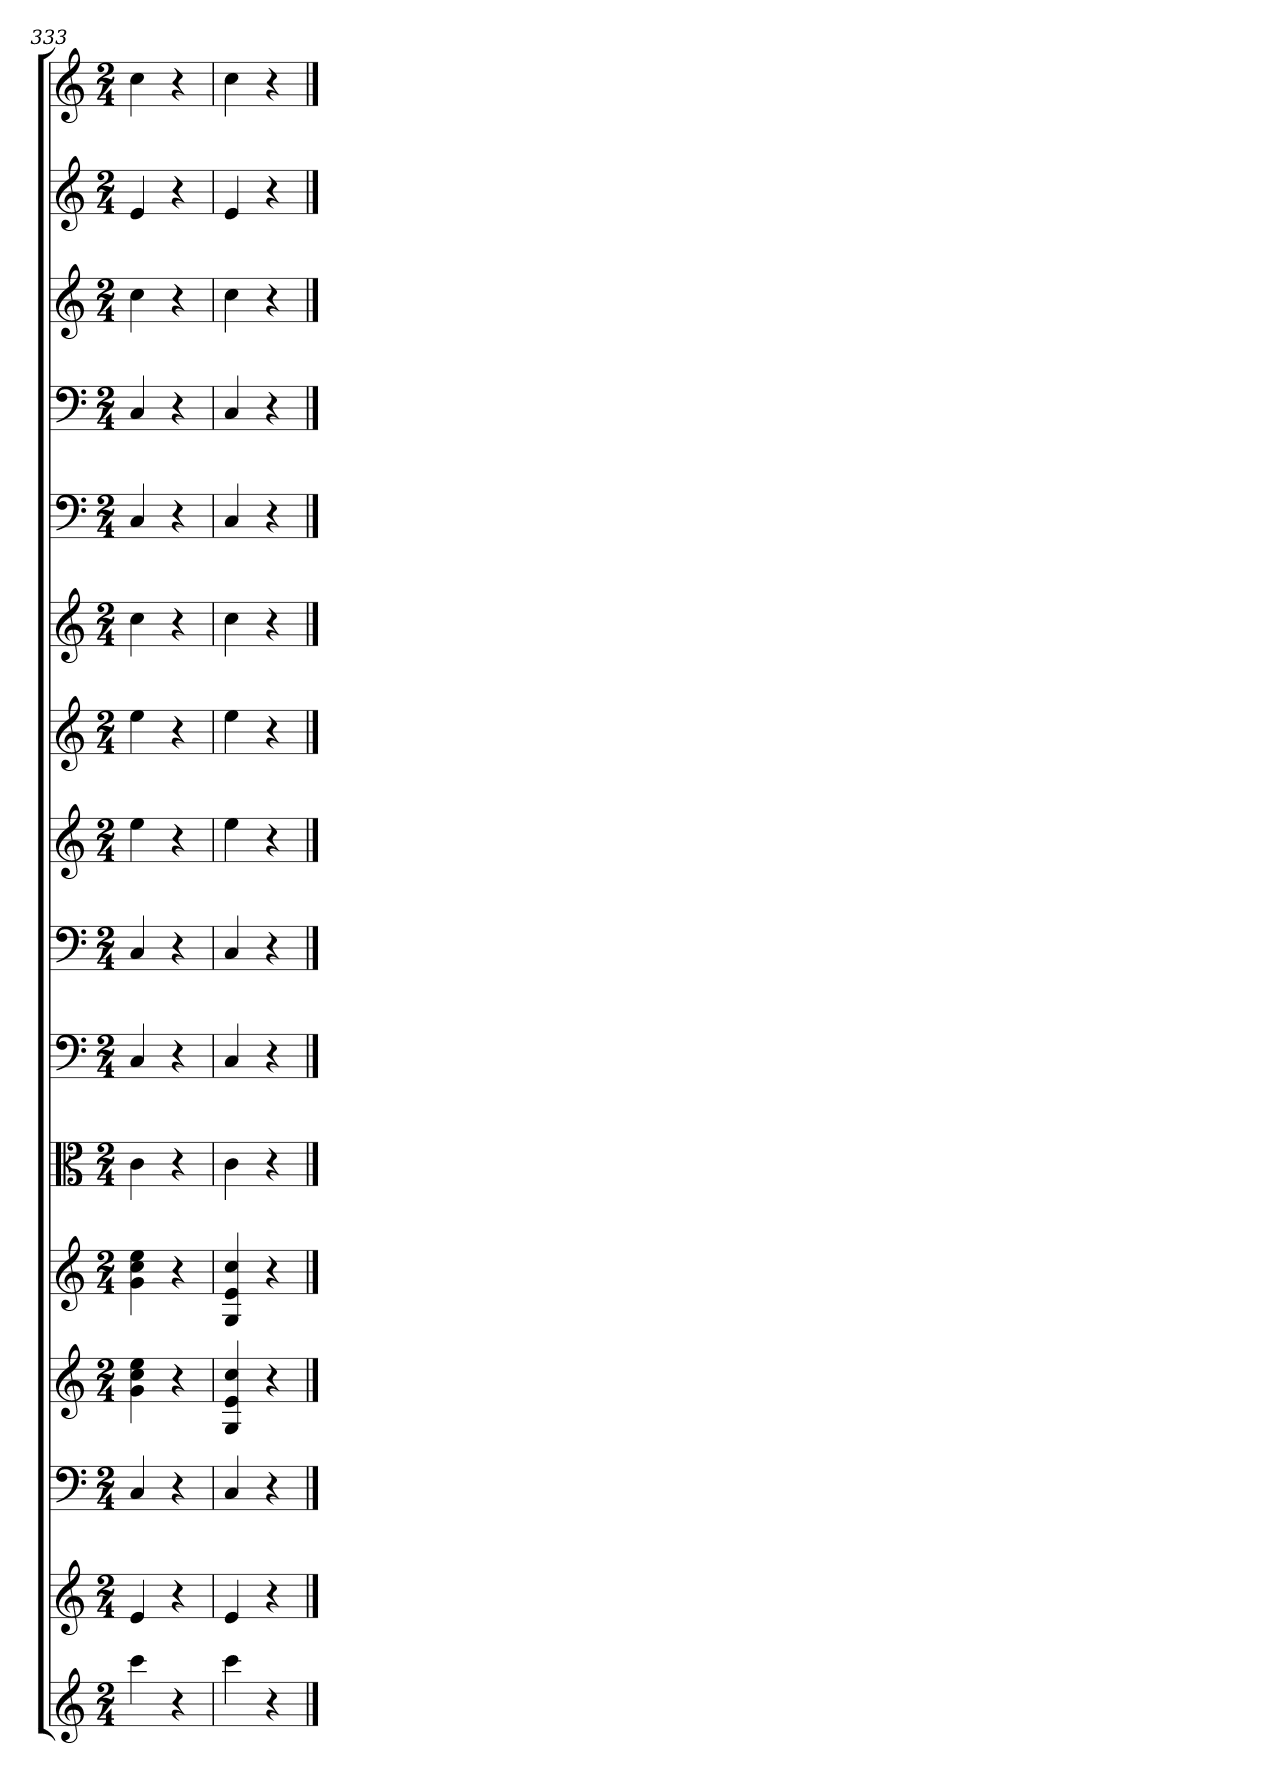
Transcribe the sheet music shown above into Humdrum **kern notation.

**kern	**kern	**kern	**kern	**kern	**kern	**kern	**kern	**kern	**kern	**kern	**kern	**kern	**kern	**kern	**kern
*part16	*part15	*part14	*part13	*part12	*part11	*part10	*part9	*part8	*part7	*part6	*part5	*part4	*part3	*part2	*part1
*staff16	*staff15	*staff14	*staff13	*staff12	*staff11	*staff10	*staff9	*staff8	*staff7	*staff6	*staff5	*staff4	*staff3	*staff2	*staff1
*	*	*clefF4	*	*	*clefC3	*clefF4	*clefF4	*	*	*	*clefF4	*clefF4	*	*	*
*k[]	*k[]	*k[]	*k[]	*k[]	*k[]	*k[]	*k[]	*k[]	*k[]	*k[]	*k[]	*k[]	*k[]	*k[]	*k[]
*C:	*C:	*C:	*C:	*C:	*C:	*C:	*C:	*C:	*C:	*C:	*C:	*C:	*C:	*C:	*C:
*M2/4	*M2/4	*M2/4	*M2/4	*M2/4	*M2/4	*M2/4	*M2/4	*M2/4	*M2/4	*M2/4	*M2/4	*M2/4	*M2/4	*M2/4	*M2/4
=333	=333	=333	=333	=333	=333	=333	=333	=333	=333	=333	=333	=333	=333	=333	=333
4ccc	4e	4C	4g 4cc 4ee	4g 4cc 4ee	4c	4C	4C	4ee	4ee	4cc	4C	4C	4cc	4e	4cc
4r	4r	4r	4r	4r	4r	4r	4r	4r	4r	4r	4r	4r	4r	4r	4r
=334	=334	=334	=334	=334	=334	=334	=334	=334	=334	=334	=334	=334	=334	=334	=334
4ccc	4e	4C	4G 4e 4cc	4G 4e 4cc	4c	4C	4C	4ee	4ee	4cc	4C	4C	4cc	4e	4cc
4r	4r	4r	4r	4r	4r	4r	4r	4r	4r	4r	4r	4r	4r	4r	4r
==	==	==	==	==	==	==	==	==	==	==	==	==	==	==	==
*-	*-	*-	*-	*-	*-	*-	*-	*-	*-	*-	*-	*-	*-	*-	*-
